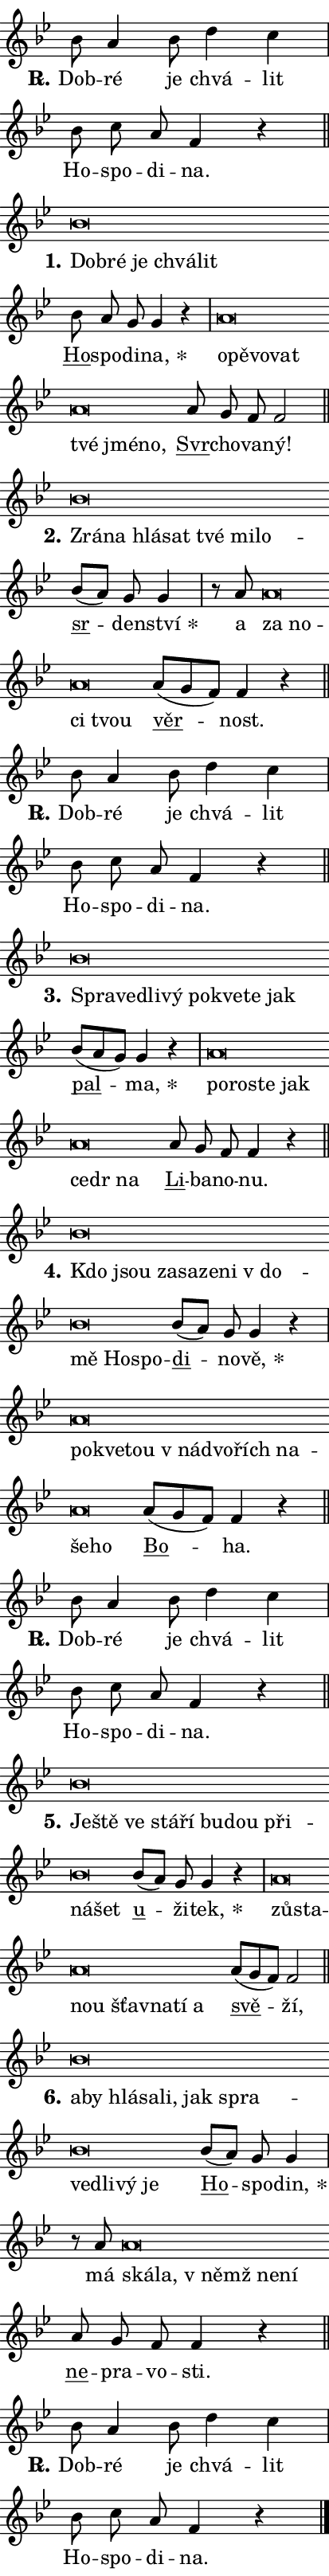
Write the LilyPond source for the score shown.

\version "2.22.1"
\header { tagline = "" }
\paper {
  indent = 0\cm
  top-margin = 0\cm
  right-margin = 0\cm
  bottom-margin = 0\cm
  left-margin = 0\cm
  paper-width = 7\cm
  page-breaking = #ly:one-page-breaking
  system-system-spacing.basic-distance = #11
  score-system-spacing.basic-distance = #11.3
  ragged-last = ##f
}


%% Author: Thomas Morley
%% https://lists.gnu.org/archive/html/lilypond-user/2020-05/msg00002.html
#(define (line-position grob)
"Returns position of @var[grob} in current system:
   @code{'start}, if at first time-step
   @code{'end}, if at last time-step
   @code{'middle} otherwise
"
  (let* ((col (ly:item-get-column grob))
         (ln (ly:grob-object col 'left-neighbor))
         (rn (ly:grob-object col 'right-neighbor))
         (col-to-check-left (if (ly:grob? ln) ln col))
         (col-to-check-right (if (ly:grob? rn) rn col))
         (break-dir-left
           (and
             (ly:grob-property col-to-check-left 'non-musical #f)
             (ly:item-break-dir col-to-check-left)))
         (break-dir-right
           (and
             (ly:grob-property col-to-check-right 'non-musical #f)
             (ly:item-break-dir col-to-check-right))))
        (cond ((eqv? 1 break-dir-left) 'start)
              ((eqv? -1 break-dir-right) 'end)
              (else 'middle))))

#(define (tranparent-at-line-position vctor)
  (lambda (grob)
  "Relying on @code{line-position} select the relevant enry from @var{vctor}.
Used to determine transparency,"
    (case (line-position grob)
      ((end) (not (vector-ref vctor 0)))
      ((middle) (not (vector-ref vctor 1)))
      ((start) (not (vector-ref vctor 2))))))

noteHeadBreakVisibility =
#(define-music-function (break-visibility)(vector?)
"Makes @code{NoteHead}s transparent relying on @var{break-visibility}"
#{
  \override NoteHead.transparent =
    #(tranparent-at-line-position break-visibility)
#})

#(define delete-ledgers-for-transparent-note-heads
  (lambda (grob)
    "Reads whether a @code{NoteHead} is transparent.
If so this @code{NoteHead} is removed from @code{'note-heads} from
@var{grob}, which is supposed to be @code{LedgerLineSpanner}.
As a result ledgers are not printed for this @code{NoteHead}"
    (let* ((nhds-array (ly:grob-object grob 'note-heads))
           (nhds-list
             (if (ly:grob-array? nhds-array)
                 (ly:grob-array->list nhds-array)
                 '()))
           ;; Relies on the transparent-property being done before
           ;; Staff.LedgerLineSpanner.after-line-breaking is executed.
           ;; This is fragile ...
           (to-keep
             (remove
               (lambda (nhd)
                 (ly:grob-property nhd 'transparent #f))
               nhds-list)))
      ;; TODO find a better method to iterate over grob-arrays, similiar
      ;; to filter/remove etc for lists
      ;; For now rebuilt from scratch
      (set! (ly:grob-object grob 'note-heads)  '())
      (for-each
        (lambda (nhd)
          (ly:pointer-group-interface::add-grob grob 'note-heads nhd))
        to-keep))))

hideNotes = {
  \noteHeadBreakVisibility #begin-of-line-visible
}
unHideNotes = {
  \noteHeadBreakVisibility #all-visible
}

% work-around for resetting accidentals
% https://lilypond.org/doc/v2.23/Documentation/notation/displaying-rhythms#unmetered-music
cadenzaMeasure = {
  \cadenzaOff
  \partial 1024 s1024
  \cadenzaOn
}

#(define-markup-command (accent layout props text) (markup?)
  "Underline accented syllable"
  (interpret-markup layout props
    #{\markup \override #'(offset . 4.3) \underline { #text }#}))

responsum = \markup \concat {
  "R" \hspace #-1.05 \path #0.1 #'((moveto 0 0.07) (lineto 0.9 0.8)) \hspace #0.05 "."
}

\layout {
    \context {
        \Staff
        \remove "Time_signature_engraver"
        \override LedgerLineSpanner.after-line-breaking = #delete-ledgers-for-transparent-note-heads
    }
    \context {
        \Voice {
            \override NoteHead.output-attributes = #'((class . "notehead"))
            \override Hairpin.height = #0.55
        }
    }
    \context {
        \Lyrics {
            \override StanzaNumber.output-attributes = #'((class . "stanzanumber"))
            \override LyricSpace.minimum-distance = #0.9
            \override LyricText.font-name = #"TeX Gyre Schola"
            \override LyricText.font-size = 1
            \override StanzaNumber.font-name = #"TeX Gyre Schola Bold"
            \override StanzaNumber.font-size = 1
        }
    }
}

% magnetic-lyrics.ily
%
%   written by
%     Jean Abou Samra <jean@abou-samra.fr>
%     Werner Lemberg <wl@gnu.org>
%
%   adapted by
%     Jiri Hon <jiri.hon@gmail.com>
%
% Version 2022-Apr-15

% https://www.mail-archive.com/lilypond-user@gnu.org/msg149350.html

#(define (Left_hyphen_pointer_engraver context)
   "Collect syllable-hyphen-syllable occurrences in lyrics and store
them in properties.  This engraver only looks to the left.  For
example, if the lyrics input is @code{foo -- bar}, it does the
following.

@itemize @bullet
@item
Set the @code{text} property of the @code{LyricHyphen} grob between
@q{foo} and @q{bar} to @code{foo}.

@item
Set the @code{left-hyphen} property of the @code{LyricText} grob with
text @q{foo} to the @code{LyricHyphen} grob between @q{foo} and
@q{bar}.
@end itemize

Use this auxiliary engraver in combination with the
@code{lyric-@/text::@/apply-@/magnetic-@/offset!} hook."
   (let ((hyphen #f)
         (text #f))
     (make-engraver
      (acknowledgers
       ((lyric-syllable-interface engraver grob source-engraver)
        (set! text grob)))
      (end-acknowledgers
       ((lyric-hyphen-interface engraver grob source-engraver)
        ;(when (not (grob::has-interface grob 'lyric-space-interface))
          (set! hyphen grob)));)
      ((stop-translation-timestep engraver)
       (when (and text hyphen)
         (ly:grob-set-object! text 'left-hyphen hyphen))
       (set! text #f)
       (set! hyphen #f)))))

#(define (lyric-text::apply-magnetic-offset! grob)
   "If the space between two syllables is less than the value in
property @code{LyricText@/.details@/.squash-threshold}, move the right
syllable to the left so that it gets concatenated with the left
syllable.

Use this function as a hook for
@code{LyricText@/.after-@/line-@/breaking} if the
@code{Left_@/hyphen_@/pointer_@/engraver} is active."
   (let ((hyphen (ly:grob-object grob 'left-hyphen #f)))
     (when hyphen
       (let ((left-text (ly:spanner-bound hyphen LEFT)))
         (when (grob::has-interface left-text 'lyric-syllable-interface)
           (let* ((common (ly:grob-common-refpoint grob left-text X))
                  (this-x-ext (ly:grob-extent grob common X))
                  (left-x-ext
                   (begin
                     ;; Trigger magnetism for left-text.
                     (ly:grob-property left-text 'after-line-breaking)
                     (ly:grob-extent left-text common X)))
                  ;; `delta` is the gap width between two syllables.
                  (delta (- (interval-start this-x-ext)
                            (interval-end left-x-ext)))
                  (details (ly:grob-property grob 'details))
                  (threshold (assoc-get 'squash-threshold details 0.2)))
             (when (< delta threshold)
               (let* (;; We have to manipulate the input text so that
                      ;; ligatures crossing syllable boundaries are not
                      ;; disabled.  For languages based on the Latin
                      ;; script this is essentially a beautification.
                      ;; However, for non-Western scripts it can be a
                      ;; necessity.
                      (lt (ly:grob-property left-text 'text))
                      (rt (ly:grob-property grob 'text))
                      (is-space (grob::has-interface hyphen 'lyric-space-interface))
                      (space (if is-space " " ""))
                      (space-markup (grob-interpret-markup grob " "))
                      (space-size (interval-length (ly:stencil-extent space-markup X)))
                      (extra-delta (if is-space space-size 0))
                      ;; Append new syllable.
                      (ltrt-space (if (and (string? lt) (string? rt))
                                (string-append lt space rt)
                                (make-concat-markup (list lt space rt))))
                      ;; Right-align `ltrt` to the right side.
                      (ltrt-space-markup (grob-interpret-markup
                               grob
                               (make-translate-markup
                                (cons (interval-length this-x-ext) 0)
                                (make-right-align-markup ltrt-space)))))
                 (begin
                   ;; Don't print `left-text`.
                   (ly:grob-set-property! left-text 'stencil #f)
                   ;; Set text and stencil (which holds all collected
                   ;; syllables so far) and shift it to the left.
                   (ly:grob-set-property! grob 'text ltrt-space)
                   (ly:grob-set-property! grob 'stencil ltrt-space-markup)
                   (ly:grob-translate-axis! grob (- (- delta extra-delta)) X))))))))))


#(define (lyric-hyphen::displace-bounds-first grob)
   ;; Make very sure this callback isn't triggered too early.
   (let ((left (ly:spanner-bound grob LEFT))
         (right (ly:spanner-bound grob RIGHT)))
     (ly:grob-property left 'after-line-breaking)
     (ly:grob-property right 'after-line-breaking)
     (ly:lyric-hyphen::print grob)))

squashThreshold = #0.4

\layout {
  \context {
    \Lyrics
    \consists #Left_hyphen_pointer_engraver
    \override LyricText.after-line-breaking =
      #lyric-text::apply-magnetic-offset!
    \override LyricHyphen.stencil = #lyric-hyphen::displace-bounds-first
    \override LyricText.details.squash-threshold = \squashThreshold
    \override LyricHyphen.minimum-distance = 0
    \override LyricHyphen.minimum-length = \squashThreshold
  }
}

squash = \override LyricText.details.squash-threshold = 9999
unSquash = \override LyricText.details.squash-threshold = \squashThreshold

left = \override LyricText.self-alignment-X = #LEFT
unLeft = \revert LyricText.self-alignment-X

starOffset = #(lambda (grob) 
                (let ((x_offset (ly:self-alignment-interface::aligned-on-x-parent grob)))
                  (if (= x_offset 0) 0 (+ x_offset 1.2))))

star = #(define-music-function (syllable)(string?)
"Append star separator at the end of a syllable"
#{
  \once \override LyricText.X-offset = #starOffset
  \lyricmode { \markup {
    #syllable
    \override #'((font-name . "TeX Gyre Schola Bold")) \hspace #0.2 \lower #0.65 \larger "*"
  } }
#})

starAccent = #(define-music-function (syllable)(string?)
"Append star separator at the end of a syllable and make accent"
#{
  \once \override LyricText.X-offset = #starOffset
  \lyricmode { \markup {
    \accent #syllable
    \override #'((font-name . "TeX Gyre Schola Bold")) \hspace #0.2 \lower #0.65 \larger "*"
  } }
#})

breath = #(define-music-function (syllable)(string?)
"Append breathing indicator at the end of a syllable"
#{
  \lyricmode { \markup { #syllable "+" } }
#})

optionalBreath = #(define-music-function (syllable)(string?)
"Append optional breathing indicator at the end of a syllable"
#{
  \lyricmode { \markup { #syllable "(+)" } }
#})


\score {
    <<
        \new Voice = "melody" { \cadenzaOn \key bes \major \relative { bes'8 a4 bes8 d4 c \cadenzaMeasure \bar "|" bes8 c a f4 r \cadenzaMeasure \bar "||" \break } }
        \new Lyrics \lyricsto "melody" { \lyricmode { \set stanza = \responsum
Dob -- ré je chvá -- lit Ho -- spo -- di -- na. } }
    >>
    \layout {}
}

\score {
    <<
        \new Voice = "melody" { \cadenzaOn \key bes \major \relative { bes'\breve*1/16 \hideNotes \breve*1/16 \bar "" \breve*1/16 \bar "" \breve*1/16 \breve*1/16 \bar "" \unHideNotes \bar "" bes8 a g g4 r \cadenzaMeasure \bar "|" a\breve*1/16 \hideNotes \breve*1/16 \bar "" \breve*1/16 \bar "" \breve*1/16 \bar "" \breve*1/16 \bar "" \breve*1/16 \breve*1/16 \bar "" \unHideNotes \bar "" a8 g f f2 \cadenzaMeasure \bar "||" \break } }
        \new Lyrics \lyricsto "melody" { \lyricmode { \set stanza = "1."
\left Dob -- \squash ré je chvá -- lit \unLeft \unSquash \markup \accent Ho -- spo -- di -- \star na, \left o -- \squash pě -- vo -- vat tvé jmé -- no, \unLeft \unSquash \markup \accent Svr -- cho -- va -- ný! } }
    >>
    \layout {}
}

\score {
    <<
        \new Voice = "melody" { \cadenzaOn \key bes \major \relative { bes'\breve*1/16 \hideNotes \breve*1/16 \bar "" \breve*1/16 \bar "" \breve*1/16 \bar "" \breve*1/16 \bar "" \breve*1/16 \breve*1/16 \bar "" \unHideNotes \bar "" bes8[( a)] g g4 \cadenzaMeasure \bar "|" r8 a a\breve*1/16 \hideNotes \breve*1/16 \bar "" \breve*1/16 \breve*1/16 \bar "" \unHideNotes \bar "" a8[( g f)] f4 r \cadenzaMeasure \bar "||" \break } }
        \new Lyrics \lyricsto "melody" { \lyricmode { \set stanza = "2."
\left Zrá -- \squash na hlá -- sat tvé mi -- lo -- \unLeft \unSquash \markup \accent sr -- den -- \star ství a \left za \squash no -- ci tvou \unLeft \unSquash \markup \accent věr -- nost. } }
    >>
    \layout {}
}

\score {
    <<
        \new Voice = "melody" { \cadenzaOn \key bes \major \relative { bes'8 a4 bes8 d4 c \cadenzaMeasure \bar "|" bes8 c a f4 r \cadenzaMeasure \bar "||" \break } }
        \new Lyrics \lyricsto "melody" { \lyricmode { \set stanza = \responsum
Dob -- ré je chvá -- lit Ho -- spo -- di -- na. } }
    >>
    \layout {}
}

\score {
    <<
        \new Voice = "melody" { \cadenzaOn \key bes \major \relative { bes'\breve*1/16 \hideNotes \breve*1/16 \bar "" \breve*1/16 \bar "" \breve*1/16 \bar "" \breve*1/16 \bar "" \breve*1/16 \bar "" \breve*1/16 \breve*1/16 \bar "" \unHideNotes \bar "" bes8[( a g)] g4 r \cadenzaMeasure \bar "|" a\breve*1/16 \hideNotes \breve*1/16 \bar "" \breve*1/16 \bar "" \breve*1/16 \bar "" \breve*1/16 \bar "" \breve*1/16 \breve*1/16 \bar "" \unHideNotes \bar "" a8 g f f4 r \cadenzaMeasure \bar "||" \break } }
        \new Lyrics \lyricsto "melody" { \lyricmode { \set stanza = "3."
\left Spra -- \squash ve -- dli -- vý po -- kve -- te jak \unLeft \unSquash \markup \accent pal -- \star ma, \left po -- \squash ro -- ste jak ce -- dr na \unLeft \unSquash \markup \accent Li -- ba -- no -- nu. } }
    >>
    \layout {}
}

\score {
    <<
        \new Voice = "melody" { \cadenzaOn \key bes \major \relative { bes'\breve*1/16 \hideNotes \breve*1/16 \bar "" \breve*1/16 \bar "" \breve*1/16 \bar "" \breve*1/16 \bar "" \breve*1/16 \bar "" \breve*1/16 \bar "" \breve*1/16 \bar "" \breve*1/16 \breve*1/16 \bar "" \unHideNotes \bar "" bes8[( a)] g g4 r \cadenzaMeasure \bar "|" a\breve*1/16 \hideNotes \breve*1/16 \bar "" \breve*1/16 \bar "" \breve*1/16 \bar "" \breve*1/16 \bar "" \breve*1/16 \bar "" \breve*1/16 \bar "" \breve*1/16 \breve*1/16 \bar "" \unHideNotes \bar "" a8[( g f)] f4 r \cadenzaMeasure \bar "||" \break } }
        \new Lyrics \lyricsto "melody" { \lyricmode { \set stanza = "4."
\left Kdo \squash jsou za -- sa -- ze -- ni "v do" -- mě Ho -- spo -- \unLeft \unSquash \markup \accent di -- no -- \star vě, \left po -- \squash kve -- tou "v ná" -- dvo -- řích na -- še -- ho \unLeft \unSquash \markup \accent Bo -- ha. } }
    >>
    \layout {}
}

\score {
    <<
        \new Voice = "melody" { \cadenzaOn \key bes \major \relative { bes'8 a4 bes8 d4 c \cadenzaMeasure \bar "|" bes8 c a f4 r \cadenzaMeasure \bar "||" \break } }
        \new Lyrics \lyricsto "melody" { \lyricmode { \set stanza = \responsum
Dob -- ré je chvá -- lit Ho -- spo -- di -- na. } }
    >>
    \layout {}
}

\score {
    <<
        \new Voice = "melody" { \cadenzaOn \key bes \major \relative { bes'\breve*1/16 \hideNotes \breve*1/16 \bar "" \breve*1/16 \bar "" \breve*1/16 \bar "" \breve*1/16 \bar "" \breve*1/16 \bar "" \breve*1/16 \bar "" \breve*1/16 \bar "" \breve*1/16 \breve*1/16 \bar "" \unHideNotes \bar "" bes8[( a)] g g4 r \cadenzaMeasure \bar "|" a\breve*1/16 \hideNotes \breve*1/16 \bar "" \breve*1/16 \bar "" \breve*1/16 \bar "" \breve*1/16 \bar "" \breve*1/16 \breve*1/16 \bar "" \unHideNotes \bar "" a8[( g f)] f2 \cadenzaMeasure \bar "||" \break } }
        \new Lyrics \lyricsto "melody" { \lyricmode { \set stanza = "5."
\left Je -- \squash ště ve stá -- ří bu -- dou při -- ná -- šet \unLeft \unSquash \markup \accent u -- ži -- \star tek, \left zů -- \squash sta -- nou šťav -- na -- tí a \unLeft \unSquash \markup \accent svě -- ží, } }
    >>
    \layout {}
}

\score {
    <<
        \new Voice = "melody" { \cadenzaOn \key bes \major \relative { bes'\breve*1/16 \hideNotes \breve*1/16 \bar "" \breve*1/16 \bar "" \breve*1/16 \bar "" \breve*1/16 \bar "" \breve*1/16 \bar "" \breve*1/16 \bar "" \breve*1/16 \bar "" \breve*1/16 \bar "" \breve*1/16 \breve*1/16 \bar "" \unHideNotes \bar "" bes8[( a)] g g4 \cadenzaMeasure \bar "|" r8 a a\breve*1/16 \hideNotes \breve*1/16 \bar "" \breve*1/16 \bar "" \breve*1/16 \breve*1/16 \bar "" \unHideNotes \bar "" a8 g f f4 r \cadenzaMeasure \bar "||" \break } }
        \new Lyrics \lyricsto "melody" { \lyricmode { \set stanza = "6."
\left a -- \squash by hlá -- sa -- li, jak spra -- ve -- dli -- vý je \unLeft \unSquash \markup \accent Ho -- spo -- \star din, má \left ská -- \squash la, "v němž" ne -- ní \unLeft \unSquash \markup \accent ne -- pra -- vo -- sti. } }
    >>
    \layout {}
}

\score {
    <<
        \new Voice = "melody" { \cadenzaOn \key bes \major \relative { bes'8 a4 bes8 d4 c \cadenzaMeasure \bar "|" bes8 c a f4 r \cadenzaMeasure \bar "||" \break } \bar "|." }
        \new Lyrics \lyricsto "melody" { \lyricmode { \set stanza = \responsum
Dob -- ré je chvá -- lit Ho -- spo -- di -- na. } }
    >>
    \layout {}
}
